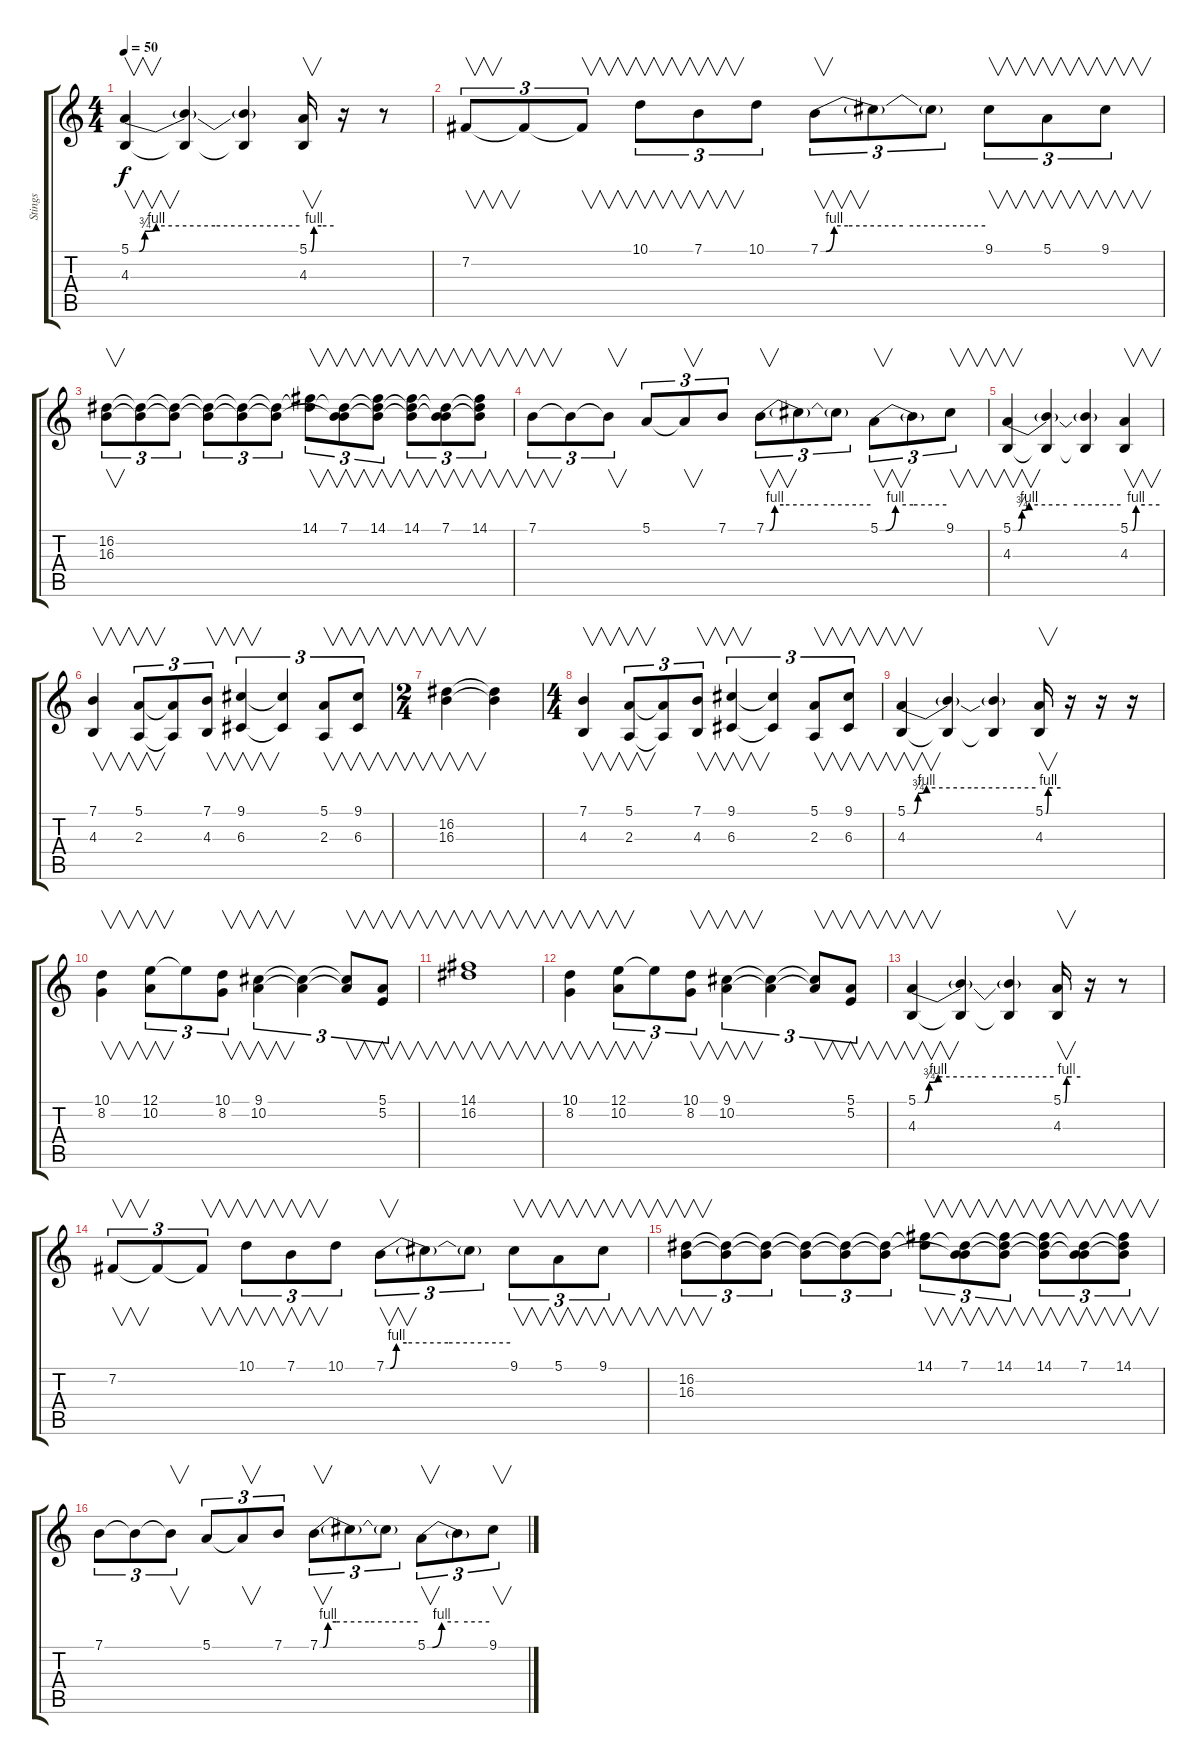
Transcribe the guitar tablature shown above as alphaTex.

\track ("Stings" "Stings") {instrument synthstrings1}
\staff {score tabs}
\tuning (E4 B3 G3 D3 A2 E2) {hide}
\ts (4 4)
\tempo 50
\clef g2
\ks c
(5.1{be (custom 0 0 3 0 5 3 9 4 30 4 60 4)} 4.3).4{v dy f} (5.1{t} 4.3{t}).4 (5.1{t} 4.3{t}).4 (5.1{be (custom 0 0 5 0 12 4 30 4 60 4)} 4.3).16{v} r.16 r.8 |
7.2.8{v tu (3 2)} 7.2{t}.8{tu (3 2)} 7.2{t}.8{v tu (3 2)} 10.1.8{v tu (3 2)} 7.1.8{v tu (3 2)} 10.1.8{tu (3 2)} 7.1{be (custom 0 0 2 0 5 4 10 4 30 4 60 4)}.8{v tu (3 2)} 7.1{t}.8{tu (3 2)} 7.1{t}.8{tu (3 2)} 9.1.8{v tu (3 2)} 5.1.8{v tu (3 2)} 9.1.8{v tu (3 2)} |
(16.2 16.3).8{v tu (3 2)} (16.2{t} 16.3{t}).8{tu (3 2)} (16.2{t} 16.3{t}).8{tu (3 2)} (16.2{t} 16.3{t}).8{tu (3 2)} (16.2{t} 16.3{t}).8{tu (3 2)} (16.2{t} 16.3{t}).8{tu (3 2)} (14.1 16.2{t}).8{v tu (3 2)} (7.1 16.2{t} 16.3{t}).8{v tu (3 2)} (14.1 16.2{t} 16.3{t}).8{v tu (3 2)} (14.1 16.2{t} 16.3{t}).8{v tu (3 2)} (7.1 16.2{t} 16.3{t}).8{v tu (3 2)} (14.1 16.2{t} 16.3{t}).8{v tu (3 2)} |
7.1.8{v tu (3 2)} 7.1{t}.8{tu (3 2)} 7.1{t}.8{v tu (3 2)} 5.1.8{tu (3 2)} 5.1{t}.8{v tu (3 2)} 7.1.8{tu (3 2)} 7.1{be (custom 0 0 2 0 5 4 10 4 30 4 60 4)}.8{v tu (3 2)} 7.1{t}.8{tu (3 2)} 7.1{t}.8{tu (3 2)} 5.1{be (custom 0 0 5 0 14 4 30 4 60 4)}.8{v tu (3 2)} 5.1{t}.8{tu (3 2)} 9.1.8{v tu (3 2)} |
(5.1{be (custom 0 0 3 0 5 3 9 4 30 4 60 4)} 4.3).4{v} (5.1{t} 4.3{t}).4 (5.1{t} 4.3{t}).4 (5.1{be (custom 0 0 5 0 12 4 30 4 60 4)} 4.3).4{v} |
(7.1 4.3).4{v} (5.1 2.3).8{v tu (3 2)} (5.1{t} 2.3{t}).8{tu (3 2)} (7.1 4.3).8{v tu (3 2)} (9.1 6.3).4{v tu (3 2)} (9.1{t} 6.3{t}).4{tu (3 2)} (5.1 2.3).8{v tu (3 2)} (9.1 6.3).8{v tu (3 2)} |
\ts (2 4)
(16.2 16.3).4{v} (16.2{t} 16.3{t}).4 |
\ts (4 4)
(7.1 4.3).4{v} (5.1 2.3).8{v tu (3 2)} (5.1{t} 2.3{t}).8{tu (3 2)} (7.1 4.3).8{v tu (3 2)} (9.1 6.3).4{v tu (3 2)} (9.1{t} 6.3{t}).4{tu (3 2)} (5.1 2.3).8{v tu (3 2)} (9.1 6.3).8{v tu (3 2)} |
(5.1{be (custom 0 0 3 0 5 3 9 4 30 4 60 4)} 4.3).4{v} (5.1{t} 4.3{t}).4 (5.1{t} 4.3{t}).4 (5.1{be (custom 0 0 5 0 12 4 30 4 60 4)} 4.3).16{v} r.16 r.16 r.16 |
(10.1 8.2).4{v} (12.1 10.2).8{v tu (3 2)} 12.1{t}.8{tu (3 2)} (10.1 8.2).8{v tu (3 2)} (9.1 10.2).4{v tu (3 2)} (9.1{t} 10.2{t}).4{tu (3 2)} (9.1{t} 10.2{t}).8{v tu (3 2)} (5.1 5.2).8{v tu (3 2)} |
(14.1 16.2).1{v} |
(10.1 8.2).4{v} (12.1 10.2).8{v tu (3 2)} 12.1{t}.8{tu (3 2)} (10.1 8.2).8{v tu (3 2)} (9.1 10.2).4{v tu (3 2)} (9.1{t} 10.2{t}).4{tu (3 2)} (9.1{t} 10.2{t}).8{v tu (3 2)} (5.1 5.2).8{v tu (3 2)} |
(5.1{be (custom 0 0 3 0 5 3 9 4 30 4 60 4)} 4.3).4{v} (5.1{t} 4.3{t}).4 (5.1{t} 4.3{t}).4 (5.1{be (custom 0 0 5 0 12 4 30 4 60 4)} 4.3).16{v} r.16 r.8 |
7.2.8{v tu (3 2)} 7.2{t}.8{tu (3 2)} 7.2{t}.8{v tu (3 2)} 10.1.8{v tu (3 2)} 7.1.8{v tu (3 2)} 10.1.8{tu (3 2)} 7.1{be (custom 0 0 2 0 5 4 10 4 30 4 60 4)}.8{v tu (3 2)} 7.1{t}.8{tu (3 2)} 7.1{t}.8{tu (3 2)} 9.1.8{v tu (3 2)} 5.1.8{v tu (3 2)} 9.1.8{v tu (3 2)} |
(16.2 16.3).8{v tu (3 2)} (16.2{t} 16.3{t}).8{tu (3 2)} (16.2{t} 16.3{t}).8{tu (3 2)} (16.2{t} 16.3{t}).8{tu (3 2)} (16.2{t} 16.3{t}).8{tu (3 2)} (16.2{t} 16.3{t}).8{tu (3 2)} (14.1 16.2{t}).8{v tu (3 2)} (7.1 16.2{t} 16.3{t}).8{v tu (3 2)} (14.1 16.2{t} 16.3{t}).8{v tu (3 2)} (14.1 16.2{t} 16.3{t}).8{v tu (3 2)} (7.1 16.2{t} 16.3{t}).8{v tu (3 2)} (14.1 16.2{t} 16.3{t}).8{v tu (3 2)} |
7.1.8{tu (3 2)} 7.1{t}.8{tu (3 2)} 7.1{t}.8{v tu (3 2)} 5.1.8{tu (3 2)} 5.1{t}.8{v tu (3 2)} 7.1.8{tu (3 2)} 7.1{be (custom 0 0 2 0 5 4 10 4 30 4 60 4)}.8{v tu (3 2)} 7.1{t}.8{tu (3 2)} 7.1{t}.8{tu (3 2)} 5.1{be (custom 0 0 5 0 14 4 30 4 60 4)}.8{v tu (3 2)} 5.1{t}.8{tu (3 2)} 9.1.8{v tu (3 2)}
